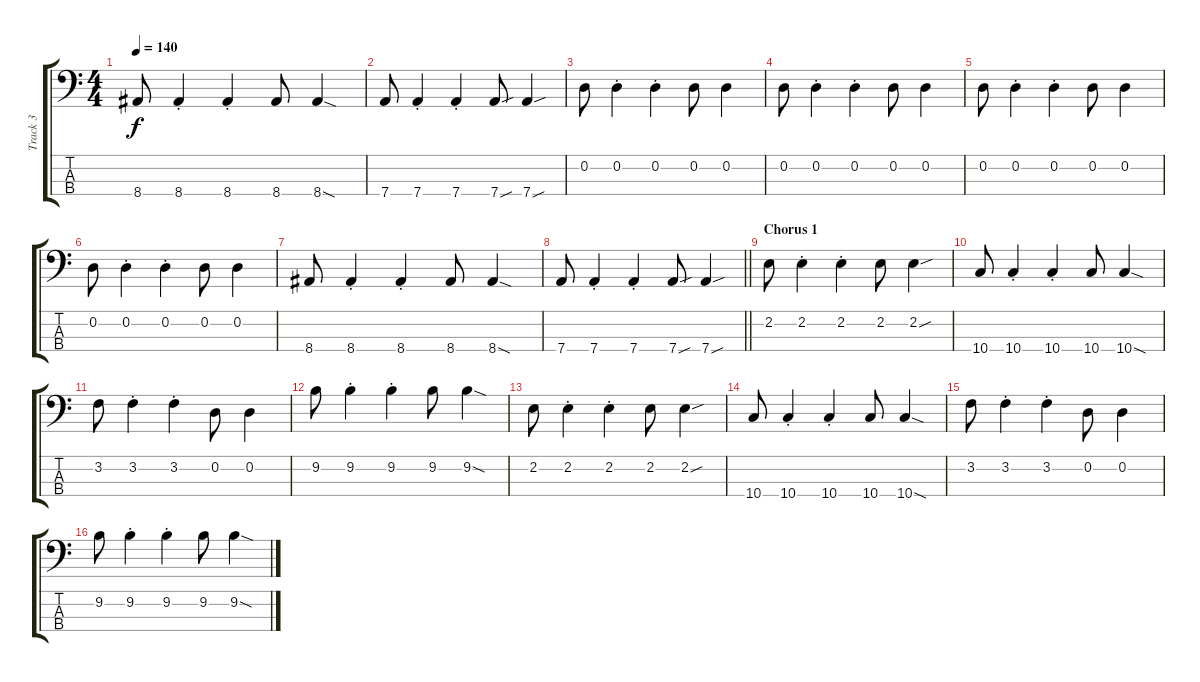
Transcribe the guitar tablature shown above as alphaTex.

\track ("Track 3" "Track 3") {instrument electricbasspick}
\staff {score tabs}
\tuning (G2 D2 A1 D1) {hide}
\ts (4 4)
\tempo 140
\clef f4
\ks c
8.4.8{dy f} 8.4{st}.4 8.4{st}.4 8.4.8 8.4{sod}.4 |
7.4.8 7.4{st}.4 7.4{st}.4 7.4{sou}.8 7.4{sou}.4 |
0.2.8 0.2{st}.4 0.2{st}.4 0.2.8 0.2.4 |
0.2.8 0.2{st}.4 0.2{st}.4 0.2.8 0.2.4 |
0.2.8 0.2{st}.4 0.2{st}.4 0.2.8 0.2.4 |
0.2.8 0.2{st}.4 0.2{st}.4 0.2.8 0.2.4 |
8.4.8 8.4{st}.4 8.4{st}.4 8.4.8 8.4{sod}.4 |
\barLineRight lightlight
7.4.8 7.4{st}.4 7.4{st}.4 7.4{sou}.8 7.4{sou}.4 |
\section ("" "Chorus 1")
2.2.8 2.2{st}.4 2.2{st}.4 2.2.8 2.2{sou}.4 |
10.4.8 10.4{st}.4 10.4{st}.4 10.4.8 10.4{sod}.4 |
3.2.8 3.2{st}.4 3.2{st}.4 0.2.8 0.2.4 |
9.2.8 9.2{st}.4 9.2{st}.4 9.2.8 9.2{sod}.4 |
2.2.8 2.2{st}.4 2.2{st}.4 2.2.8 2.2{sou}.4 |
10.4.8 10.4{st}.4 10.4{st}.4 10.4.8 10.4{sod}.4 |
3.2.8 3.2{st}.4 3.2{st}.4 0.2.8 0.2.4 |
9.2.8 9.2{st}.4 9.2{st}.4 9.2.8 9.2{sod}.4
